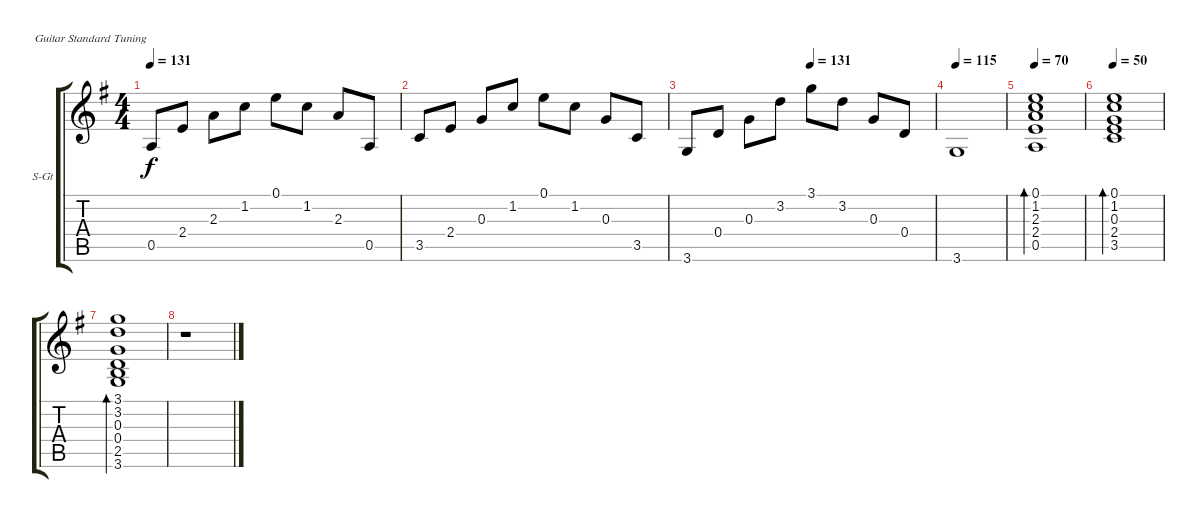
\bracketExtendMode groupsimilarinstruments
\firstSystemTrackNameOrientation horizontal
\otherSystemsTrackNameOrientation horizontal
\track ("Guitar" "S-Gt") {instrument acousticguitarsteel}
\staff {score tabs}
\tuning (E4 B3 G3 D3 A2 E2)
\ts (4 4)
\tempo 131
\clef g2
\ks g
0.5.8{dy f} 2.4.8 2.3.8 1.2.8 0.1.8 1.2.8 2.3.8 0.5.8 |
3.5.8 2.4.8 0.3.8 1.2.8 0.1.8 1.2.8 0.3.8 3.5.8 |
\tempo (131 0.5)
3.6.8 0.4.8 0.3.8 3.2.8 3.1.8 3.2.8 0.3.8 0.4.8 |
\tempo 115
3.6.1 |
\tempo 70
(0.1 1.2 2.3 2.4 0.5).1{bd 120} |
\tempo 50
(0.1 1.2 0.3 2.4 3.5).1{bd 240} |
(3.1 3.2 0.3 0.4 2.5 3.6).1{bd 480} |
r.1
